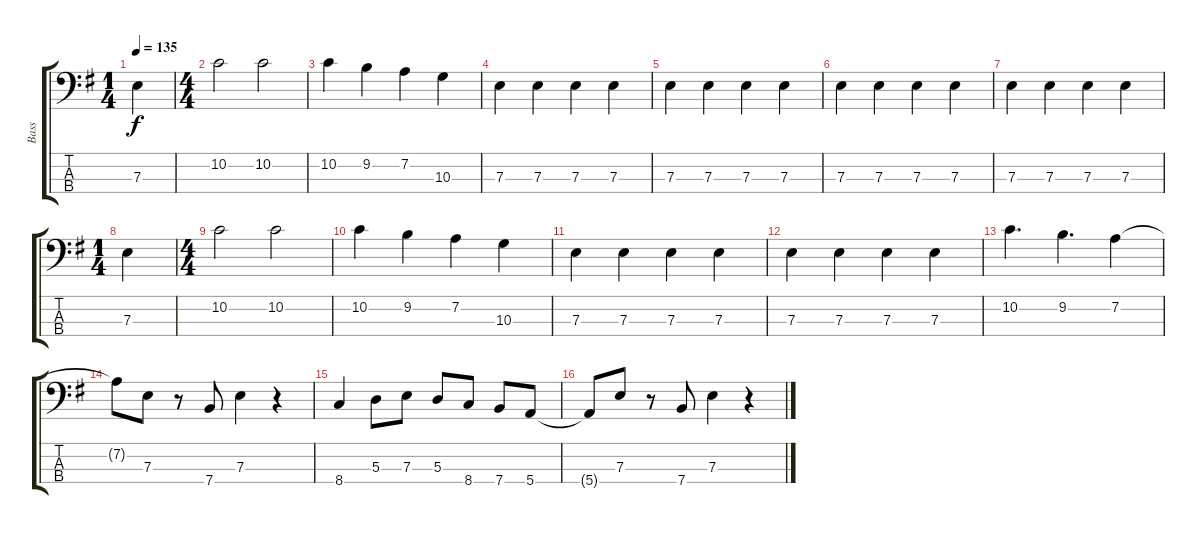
\track ("Bass" "Bass") {instrument electricbassfinger}
\staff {score tabs}
\tuning (G2 D2 A1 E1) {hide}
\ts (1 4)
\tempo 135
\clef f4
\ks g
7.3.4{dy f} |
\ts (4 4)
10.2.2 10.2.2 |
10.2.4 9.2.4 7.2.4 10.3.4 |
7.3.4 7.3.4 7.3.4 7.3.4 |
7.3.4 7.3.4 7.3.4 7.3.4 |
7.3.4 7.3.4 7.3.4 7.3.4 |
7.3.4 7.3.4 7.3.4 7.3.4 |
\ts (1 4)
7.3.4 |
\ts (4 4)
10.2.2 10.2.2 |
10.2.4 9.2.4 7.2.4 10.3.4 |
7.3.4 7.3.4 7.3.4 7.3.4 |
7.3.4 7.3.4 7.3.4 7.3.4 |
10.2.4{d} 9.2.4{d} 7.2.4 |
7.2{t}.8 7.3.8 r.8 7.4.8 7.3.4 r.4 |
8.4.4 5.3.8 7.3.8 5.3.8 8.4.8 7.4.8 5.4.8 |
5.4{t}.8 7.3.8 r.8 7.4.8 7.3.4 r.4
